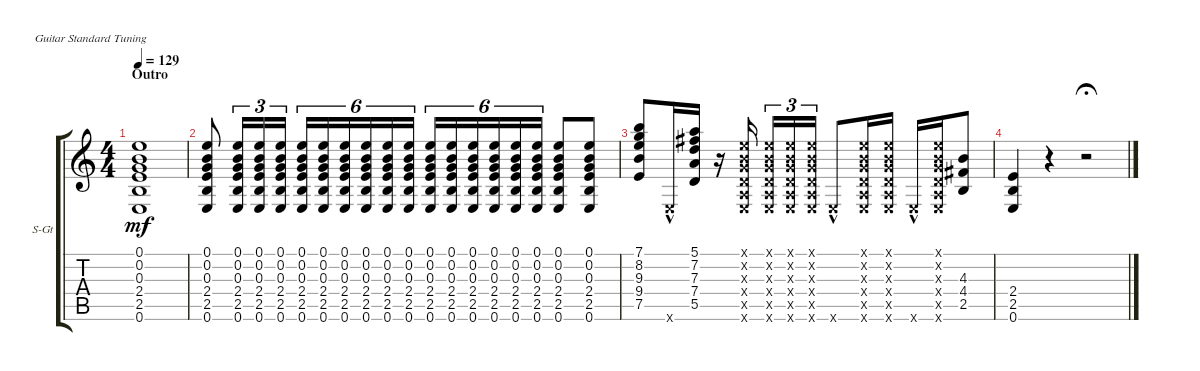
\defaultSystemsLayout 4
\bracketExtendMode groupsimilarinstruments
\firstSystemTrackNameOrientation horizontal
\otherSystemsTrackNameOrientation horizontal
\track ("Gabriela" "S-Gt") {mute instrument acousticguitarsteel}
\staff {score tabs}
\tuning (E4 B3 G3 D3 A2 E2)
\ts (4 4)
\section ("" "Outro")
\tempo 129
\clef g2
\ks c
(0.6 2.5 2.4 0.3 0.2 0.1).1{dy mf} |
(0.6 2.5 2.4 0.3 0.2 0.1).8 (0.6 2.5 2.4 0.3 0.2 0.1).16{tu (3 2)} (0.6 2.5 2.4 0.3 0.2 0.1).16{tu (3 2)} (0.6 2.5 2.4 0.3 0.2 0.1).16{tu (3 2)} (0.6 2.5 2.4 0.3 0.2 0.1).16{tu (6 4)} (0.6 2.5 2.4 0.3 0.2 0.1).16{tu (6 4)} (0.6 2.5 2.4 0.3 0.2 0.1).16{tu (6 4)} (0.6 2.5 2.4 0.3 0.2 0.1).16{tu (6 4)} (0.6 2.5 2.4 0.3 0.2 0.1).16{tu (6 4)} (0.6 2.5 2.4 0.3 0.2 0.1).16{tu (6 4)} (0.6 2.5 2.4 0.3 0.2 0.1).16{tu (6 4)} (0.6 2.5 2.4 0.3 0.2 0.1).16{tu (6 4)} (0.6 2.5 2.4 0.3 0.2 0.1).16{tu (6 4)} (0.6 2.5 2.4 0.3 0.2 0.1).16{tu (6 4)} (0.6 2.5 2.4 0.3 0.2 0.1).16{tu (6 4)} (0.6 2.5 2.4 0.3 0.2 0.1).16{tu (6 4)} (0.6 2.5 2.4 0.3 0.2 0.1).8 (0.6 2.5 2.4 0.3 0.2 0.1).8 |
(7.5 9.4 9.3 8.2 7.1).8 0.6{hac x}.16 (5.5 7.4 7.3 7.2 5.1).16 r.16 (0.6{x} 0.1{x} 0.2{x} 0.3{x} 0.4{x} 0.5{x}).16 (0.6{x} 0.5{x} 0.4{x} 0.3{x} 0.2{x} 0.1{x}).16{tu (3 2)} (0.6{x} 0.5{x} 0.4{x} 0.3{x} 0.2{x} 0.1{x}).16{tu (3 2)} (0.6{x} 0.5{x} 0.4{x} 0.3{x} 0.2{x} 0.1{x}).16{tu (3 2)} 0.6{hac x}.8 (0.6{x} 0.1{x} 0.2{x} 0.3{x} 0.4{x} 0.5{x}).16 (0.6{x} 0.1{x} 0.2{x} 0.3{x} 0.4{x} 0.5{x}).16 0.6{hac x}.16 (0.6{x} 0.1{x} 0.2{x} 0.3{x} 0.4{x} 0.5{x}).16 (2.5 4.4 4.3).8 |
(0.6 2.5 2.4).4 r.4 r.2{fermata (medium 0.5)}
